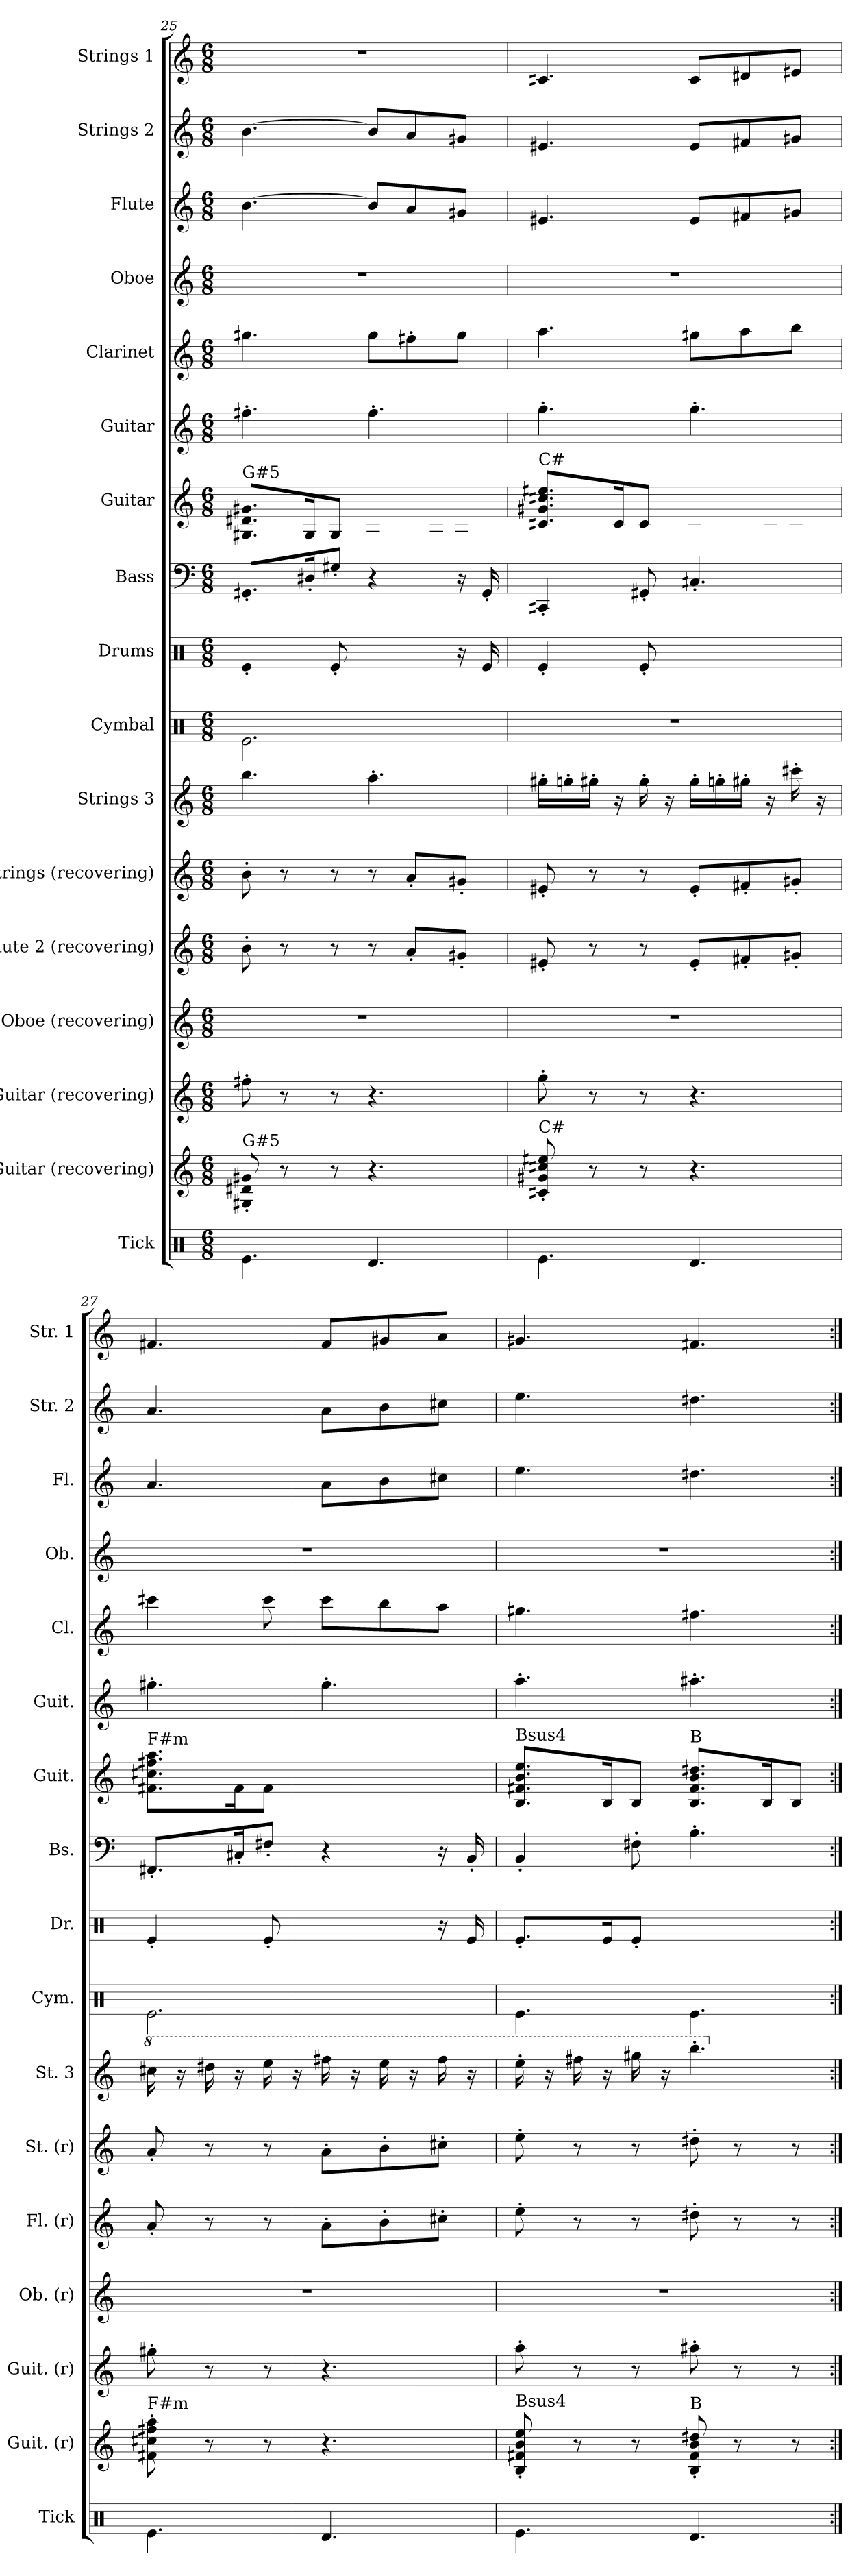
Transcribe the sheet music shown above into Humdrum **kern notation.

**kern	**kern	**kern	**kern	**kern	**kern	**kern	**kern	**kern	**kern	**kern	**kern	**kern	**kern	**kern	**kern	**kern
*part17	*part16	*part15	*part14	*part13	*part12	*part11	*part10	*part9	*part8	*part7	*part6	*part5	*part4	*part3	*part2	*part1
*staff17	*staff16	*staff15	*staff14	*staff13	*staff12	*staff11	*staff10	*staff9	*staff8	*staff7	*staff6	*staff5	*staff4	*staff3	*staff2	*staff1
*I"Tick	*I"Guitar (recovering)	*I"Guitar (recovering)	*I"Oboe (recovering)	*I"Flute 2 (recovering)	*I"Strings (recovering)	*I"Strings 3	*I"Cymbal	*I"Drums	*I"Bass	*I"Guitar	*I"Guitar	*I"Clarinet	*I"Oboe	*I"Flute	*I"Strings 2	*I"Strings 1
*I'Tick	*I'Guit. (r)	*I'Guit. (r)	*I'Ob. (r)	*I'Fl. (r)	*I'St. (r)	*I'St. 3	*I'Cym.	*I'Dr.	*I'Bs.	*I'Guit.	*I'Guit.	*I'Cl.	*I'Ob.	*I'Fl.	*I'Str. 2	*I'Str. 1
*clefX	*clefG2	*clefG2	*clefG2	*clefG2	*clefG2	*clefG2	*clefX	*clefX	*clefF4	*clefG2	*clefG2	*clefG2	*clefG2	*clefG2	*clefG2	*clefG2
*	*ITrd7c12	*	*	*	*ITrd7c12	*ITrd7c12	*	*	*ITrd7c12	*ITrd7c12	*	*ITrd7c12	*	*	*ITrd7c12	*ITrd7c12
*k[]	*k[]	*k[]	*k[]	*k[]	*k[]	*k[]	*k[]	*k[]	*k[]	*k[]	*k[]	*k[]	*k[]	*k[]	*k[]	*k[]
*M6/8	*M6/8	*M6/8	*M6/8	*M6/8	*M6/8	*M6/8	*M6/8	*M6/8	*M6/8	*M6/8	*M6/8	*M6/8	*M6/8	*M6/8	*M6/8	*M6/8
=25	=25	=25	=25	=25	=25	=25	=25	=25	=25	=25	=25	=25	=25	=25	=25	=25
!	!	!	!	!	!	!	!	!	!	!LO:TX:a:t=G#5	!	!	!	!	!	!
!	!LO:TX:a:t=G#5	!	!	!	!	!	!	!	!	!	!	!	!	!	!	!
4.Re\	8GG#X/' 8D#X/' 8G#X/'	8ff#X'\	2.r	8b'\	8B'\	4.b\	2.Re\	4Re'/	8.GGG#X'/L	8.GG#X/ 8.D#X/ 8.G#X/L	4.ff#X'\	4.g#X\	2.r	[4.b\	[4.B\	2.r
.	8r	8r	.	8r	8r	.	.	.	.	.	.	.	.	.	.	.
.	.	.	.	.	.	.	.	.	16DD#X'/K	16GG#/ 16D#/yy 16G#/yyK	.	.	.	.	.	.
.	8r	8r	.	8r	8r	.	.	8Re'/	8GG#X'/J	8GG#/ 8D#/yy 8G#/yyJ	.	.	.	.	.	.
4.Rd/	4.r	4.r	.	8r	8r	4.a'\	.	4R'\	4r	8.GG#\ 8.D#\yy 8.G#\yyL	4.ff#'\	8g#\L	.	8b/L]	8B/L]	.
.	.	.	.	8a'/L	8A'/L	.	.	.	.	.	.	8f#X'\	.	8a/	8A/	.
.	.	.	.	.	.	.	.	.	.	16GG#\ 16D#\yy 16G#\yyK	.	.	.	.	.	.
.	.	.	.	8g#X'/J	8G#X'/J	.	.	16r	16r	8GG#\ 8D#\yy 8G#\yyJ	.	8g#\J	.	8g#X/J	8G#X/J	.
.	.	.	.	.	.	.	.	16Re/	16GGG#'/	.	.	.	.	.	.	.
!!LO:PB:g=z
=26	=26	=26	=26	=26	=26	=26	=26	=26	=26	=26	=26	=26	=26	=26	=26	=26
!	!	!	!	!	!	!	!	!	!	!LO:TX:a:t=C#	!	!	!	!	!	!
!	!LO:TX:a:t=C#	!	!	!	!	!	!	!	!	!	!	!	!	!	!	!
4.Re\	8C#X/' 8G#X/' 8c#X/' 8e#X/'	8gg'\	2.r	8e#X'/	8E#X'/	16g#X'\LL	2.r	4Re'/	4CCC#X'/	8.C#X/ 8.G#X/ 8.c#X/ 8.e#X/L	4.gg'\	4.a\	2.r	4.e#X/	4.E#X/	4.C#X/
.	.	.	.	.	.	16gn'\	.	.	.	.	.	.	.	.	.	.
.	8r	8r	.	8r	8r	16g#X'\JJ	.	.	.	.	.	.	.	.	.	.
.	.	.	.	.	.	16r	.	.	.	16C#/ 16G#/yy 16c#/yy 16e#/yyK	.	.	.	.	.	.
.	8r	8r	.	8r	8r	16g#'\	.	8Re'/	8GGG#X'/	8C#/ 8G#/yy 8c#/yy 8e#/yyJ	.	.	.	.	.	.
.	.	.	.	.	.	16r	.	.	.	.	.	.	.	.	.	.
4.Rd/	4.r	4.r	.	8e#'/L	8E#'/L	16g#'\LL	.	4.R'\	4.CC#X'/	8.C#\ 8.G#\yy 8.c#\yy 8.e#\yyL	4.gg'\	8g#X\L	.	8e#/L	8E#/L	8C#/L
.	.	.	.	.	.	16gn'\	.	.	.	.	.	.	.	.	.	.
.	.	.	.	8f#X'/	8F#X'/	16g#X'\JJ	.	.	.	.	.	8a\	.	8f#X/	8F#X/	8D#X/
.	.	.	.	.	.	16r	.	.	.	16C#\ 16G#\yy 16c#\yy 16e#\yyK	.	.	.	.	.	.
.	.	.	.	8g#X'/J	8G#X'/J	16cc#X'\	.	.	.	8C#\ 8G#\yy 8c#\yy 8e#\yyJ	.	8b\J	.	8g#X/J	8G#X/J	8E#X/J
.	.	.	.	.	.	16r	.	.	.	.	.	.	.	.	.	.
=27	=27	=27	=27	=27	=27	=27	=27	=27	=27	=27	=27	=27	=27	=27	=27	=27
*	*	*	*	*	*	*8va	*	*	*	*	*	*	*	*	*	*
!	!	!	!	!	!	!	!	!	!	!LO:TX:a:t=F#m	!	!	!	!	!	!
!	!LO:TX:a:t=F#m	!	!	!	!	!	!	!	!	!	!	!	!	!	!	!
4.Re\	8F#X\' 8c#X\' 8f#X\' 8a\'	8gg#X'\	2.r	8a'/	8A'/	16cc#X\	2.Re\	4Re'/	8.FFF#X'/L	8.F#X\ 8.c#X\ 8.f#X\ 8.a\L	4.gg#X'\	4cc#X\	2.r	4.a/	4.A/	4.F#X/
.	.	.	.	.	.	16r	.	.	.	.	.	.	.	.	.	.
.	8r	8r	.	8r	8r	16dd#X\	.	.	.	.	.	.	.	.	.	.
.	.	.	.	.	.	16r	.	.	16CC#X'/K	16F#\ 16c#\yy 16f#\yy 16a\yyK	.	.	.	.	.	.
.	8r	8r	.	8r	8r	16ee\	.	8Re'/	8FF#X'/J	8F#\ 8c#\yy 8f#\yy 8a\yyJ	.	8cc#\	.	.	.	.
.	.	.	.	.	.	16r	.	.	.	.	.	.	.	.	.	.
4.Rd/	4.r	4.r	.	8a'\L	8A'\L	16ff#X\	.	4R'\	4r	8.F#\ 8.c#\yy 8.f#\yy 8.a\yyL	4.gg#'\	8cc#\L	.	8a\L	8A\L	8F#/L
.	.	.	.	.	.	16r	.	.	.	.	.	.	.	.	.	.
.	.	.	.	8b'\	8B'\	16ee\	.	.	.	.	.	8b\	.	8b\	8B\	8G#X/
.	.	.	.	.	.	16r	.	.	.	16F#\ 16c#\yy 16f#\yy 16a\yyK	.	.	.	.	.	.
.	.	.	.	8cc#X'\J	8c#X'\J	16ff#\	.	16r	16r	8F#\ 8c#\yy 8f#\yy 8a\yyJ	.	8a\J	.	8cc#X\J	8c#X\J	8A/J
.	.	.	.	.	.	16r	.	16Re/	16BBB'/	.	.	.	.	.	.	.
=28	=28	=28	=28	=28	=28	=28	=28	=28	=28	=28	=28	=28	=28	=28	=28	=28
!	!	!	!	!	!	!	!	!	!	!LO:TX:a:t=Bsus4	!	!	!	!	!	!
!	!LO:TX:a:t=Bsus4	!	!	!	!	!	!	!	!	!	!	!	!	!	!	!
4.Re\	8BB/' 8F#X/' 8B/' 8e/'	8aa'\	2.r	8ee'\	8e'\	16ee'\	4.Re\	8.Re'/L	4BBB'/	8.BB/ 8.F#X/ 8.B/ 8.e/L	4.aa'\	4.g#X\	2.r	4.ee\	4.e\	4.G#X/
.	.	.	.	.	.	16r	.	.	.	.	.	.	.	.	.	.
.	8r	8r	.	8r	8r	16ff#X\	.	.	.	.	.	.	.	.	.	.
.	.	.	.	.	.	16r	.	16Re/K	.	16BB/ 16F#/yy 16B/yy 16e/yyK	.	.	.	.	.	.
.	8r	8r	.	8r	8r	16gg#X\	.	8Re'/J	8FF#X'\	8BB/ 8F#/yy 8B/yy 8e/yyJ	.	.	.	.	.	.
.	.	.	.	.	.	16r	.	.	.	.	.	.	.	.	.	.
!	!	!	!	!	!	!	!	!	!	!LO:TX:a:t=B	!	!	!	!	!	!
!	!LO:TX:a:t=B	!	!	!	!	!	!	!	!	!	!	!	!	!	!	!
4.Rd/	8BB/' 8F#/' 8B/' 8d#X/'	8aa#X'\	.	8dd#X'\	8d#X'\	4.bb'\	4.Re\	4.R'\	4.BB'\	8.BB/ 8.F#/ 8.B/ 8.d#X/L	4.aa#X'\	4.f#X\	.	4.dd#X\	4.d#X\	4.F#X/
.	8r	8r	.	8r	8r	.	.	.	.	.	.	.	.	.	.	.
.	.	.	.	.	.	.	.	.	.	16BB/ 16F#/yy 16B/yy 16d#/yyK	.	.	.	.	.	.
.	8r	8r	.	8r	8r	.	.	.	.	8BB/ 8F#/yy 8B/yy 8d#/yyJ	.	.	.	.	.	.
*	*	*	*	*	*	*X8va	*	*	*	*	*	*	*	*	*	*
=:|!	=:|!	=:|!	=:|!	=:|!	=:|!	=:|!	=:|!	=:|!	=:|!	=:|!	=:|!	=:|!	=:|!	=:|!	=:|!	=:|!
*-	*-	*-	*-	*-	*-	*-	*-	*-	*-	*-	*-	*-	*-	*-	*-	*-
